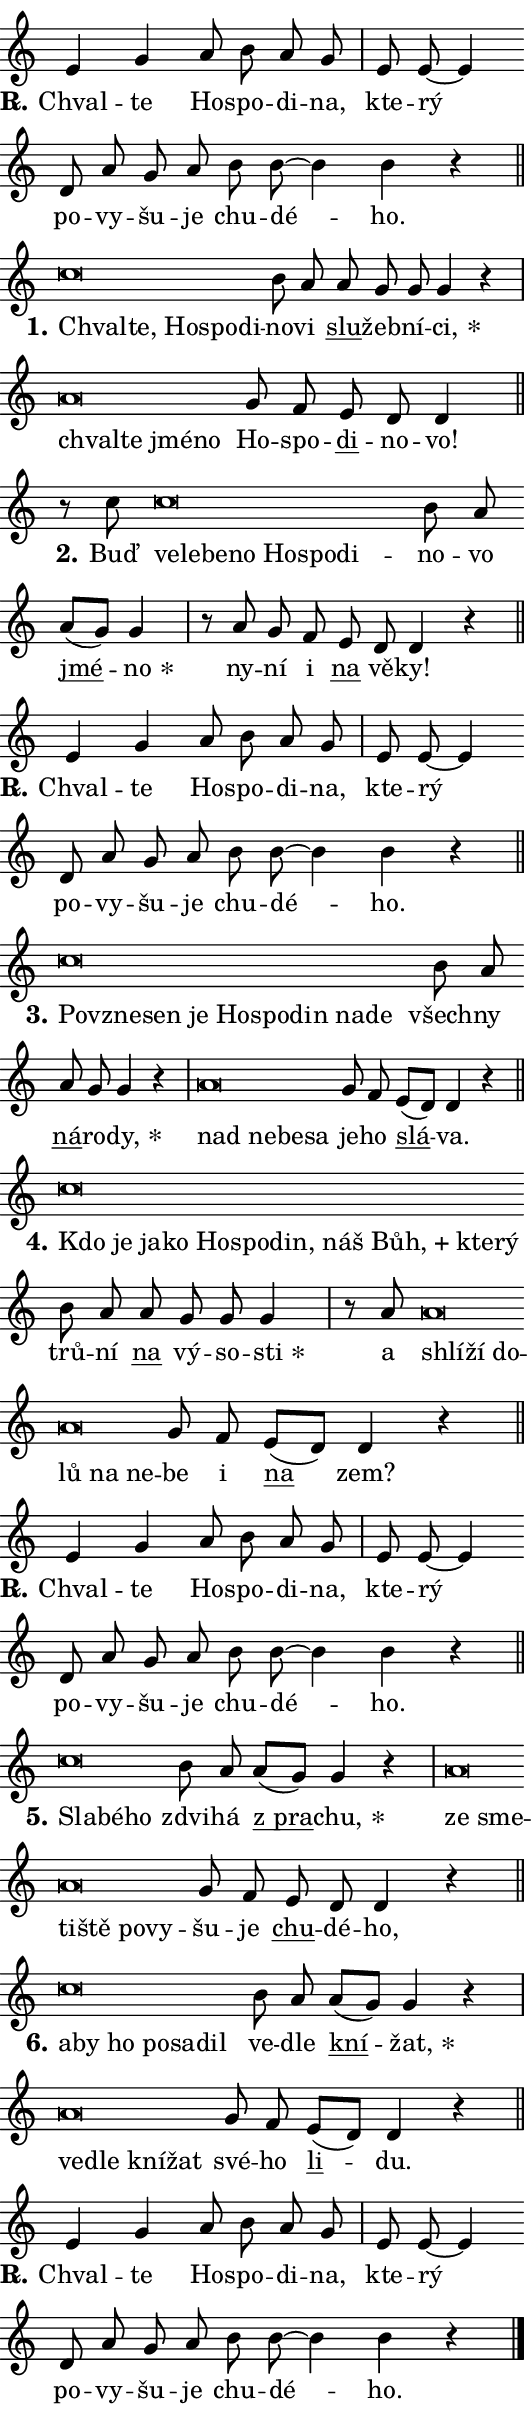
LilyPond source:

\version "2.24.0"
\header { tagline = "" }
\paper {
  indent = 0\cm
  top-margin = 0\cm
  right-margin = 0.13\cm % to fit lyric hyphens
  bottom-margin = 0\cm
  left-margin = 0\cm
  paper-width = 9\cm
  page-breaking = #ly:one-page-breaking
  system-system-spacing.basic-distance = #11
  score-system-spacing.basic-distance = #11
  ragged-last = ##f
}


%% Author: Thomas Morley
%% https://lists.gnu.org/archive/html/lilypond-user/2020-05/msg00002.html
#(define (line-position grob)
"Returns position of @var[grob} in current system:
   @code{'start}, if at first time-step
   @code{'end}, if at last time-step
   @code{'middle} otherwise
"
  (let* ((col (ly:item-get-column grob))
         (ln (ly:grob-object col 'left-neighbor))
         (rn (ly:grob-object col 'right-neighbor))
         (col-to-check-left (if (ly:grob? ln) ln col))
         (col-to-check-right (if (ly:grob? rn) rn col))
         (break-dir-left
           (and
             (ly:grob-property col-to-check-left 'non-musical #f)
             (ly:item-break-dir col-to-check-left)))
         (break-dir-right
           (and
             (ly:grob-property col-to-check-right 'non-musical #f)
             (ly:item-break-dir col-to-check-right))))
        (cond ((eqv? 1 break-dir-left) 'start)
              ((eqv? -1 break-dir-right) 'end)
              (else 'middle))))

#(define (tranparent-at-line-position vctor)
  (lambda (grob)
  "Relying on @code{line-position} select the relevant enry from @var{vctor}.
Used to determine transparency,"
    (case (line-position grob)
      ((end) (not (vector-ref vctor 0)))
      ((middle) (not (vector-ref vctor 1)))
      ((start) (not (vector-ref vctor 2))))))

noteHeadBreakVisibility =
#(define-music-function (break-visibility)(vector?)
"Makes @code{NoteHead}s transparent relying on @var{break-visibility}"
#{
  \override NoteHead.transparent =
    #(tranparent-at-line-position break-visibility)
#})

#(define delete-ledgers-for-transparent-note-heads
  (lambda (grob)
    "Reads whether a @code{NoteHead} is transparent.
If so this @code{NoteHead} is removed from @code{'note-heads} from
@var{grob}, which is supposed to be @code{LedgerLineSpanner}.
As a result ledgers are not printed for this @code{NoteHead}"
    (let* ((nhds-array (ly:grob-object grob 'note-heads))
           (nhds-list
             (if (ly:grob-array? nhds-array)
                 (ly:grob-array->list nhds-array)
                 '()))
           ;; Relies on the transparent-property being done before
           ;; Staff.LedgerLineSpanner.after-line-breaking is executed.
           ;; This is fragile ...
           (to-keep
             (remove
               (lambda (nhd)
                 (ly:grob-property nhd 'transparent #f))
               nhds-list)))
      ;; TODO find a better method to iterate over grob-arrays, similiar
      ;; to filter/remove etc for lists
      ;; For now rebuilt from scratch
      (set! (ly:grob-object grob 'note-heads)  '())
      (for-each
        (lambda (nhd)
          (ly:pointer-group-interface::add-grob grob 'note-heads nhd))
        to-keep))))

squashNotes = {
  \override NoteHead.X-extent = #'(-0.2 . 0.2)
  \override NoteHead.Y-extent = #'(-0.75 . 0)
  \override NoteHead.stencil =
    #(lambda (grob)
       (let ((pos (ly:grob-property grob 'staff-position)))
         (begin
           (if (< pos -7) (display "ERROR: Lower brevis then expected\n") (display ""))
           (if (<= pos -6) ly:text-interface::print ly:note-head::print))))
}
unSquashNotes = {
  \revert NoteHead.X-extent
  \revert NoteHead.Y-extent
  \revert NoteHead.stencil
}

hideNotes = \noteHeadBreakVisibility #begin-of-line-visible
unHideNotes = \noteHeadBreakVisibility #all-visible

% work-around for resetting accidentals
% https://lilypond.org/doc/v2.23/Documentation/notation/displaying-rhythms#unmetered-music
cadenzaMeasure = {
  \cadenzaOff
  \partial 1024 s1024
  \cadenzaOn
}

#(define-markup-command (accent layout props text) (markup?)
  "Underline accented syllable"
  (interpret-markup layout props
    #{\markup \override #'(offset . 4.3) \underline { #text }#}))

responsum = \markup \concat {
  "R" \hspace #-1.05 \path #0.1 #'((moveto 0 0.07) (lineto 0.9 0.8)) \hspace #0.05 "."
}

spaceSize = #0.6828661417322834 % exact space size for TeX Gyre Schola

\layout {
  \context {
    \Staff
    \remove "Time_signature_engraver"
    \override LedgerLineSpanner.after-line-breaking = #delete-ledgers-for-transparent-note-heads
  }
  \context {
    \Lyrics {
      \override LyricSpace.minimum-distance = \spaceSize
      \override LyricText.font-name = #"TeX Gyre Schola"
      \override LyricText.font-size = 1
      \override StanzaNumber.font-name = #"TeX Gyre Schola Bold"
      \override StanzaNumber.font-size = 1
    }
  }
  \context {
    \Score 
    \override NoteHead.text =
      #(lambda (grob) 
        (let ((pos (ly:grob-property grob 'staff-position)))
          #{\markup {
            \combine
              \halign #-0.55 \raise #(if (= pos -6) 0 0.5) \override #'(thickness . 2) \draw-line #'(3.2 . 0)
              \musicglyph "noteheads.sM1"
          }#}))
  }
}

% magnetic-lyrics.ily
%
%   written by
%     Jean Abou Samra <jean@abou-samra.fr>
%     Werner Lemberg <wl@gnu.org>
%
%   adapted by
%     Jiri Hon <jiri.hon@gmail.com>
%
% Version 2022-Apr-15

% https://www.mail-archive.com/lilypond-user@gnu.org/msg149350.html

#(define (Left_hyphen_pointer_engraver context)
   "Collect syllable-hyphen-syllable occurrences in lyrics and store
them in properties.  This engraver only looks to the left.  For
example, if the lyrics input is @code{foo -- bar}, it does the
following.

@itemize @bullet
@item
Set the @code{text} property of the @code{LyricHyphen} grob between
@q{foo} and @q{bar} to @code{foo}.

@item
Set the @code{left-hyphen} property of the @code{LyricText} grob with
text @q{foo} to the @code{LyricHyphen} grob between @q{foo} and
@q{bar}.
@end itemize

Use this auxiliary engraver in combination with the
@code{lyric-@/text::@/apply-@/magnetic-@/offset!} hook."
   (let ((hyphen #f)
         (text #f))
     (make-engraver
      (acknowledgers
       ((lyric-syllable-interface engraver grob source-engraver)
        (set! text grob)))
      (end-acknowledgers
       ((lyric-hyphen-interface engraver grob source-engraver)
        ;(when (not (grob::has-interface grob 'lyric-space-interface))
          (set! hyphen grob)));)
      ((stop-translation-timestep engraver)
       (when (and text hyphen)
         (ly:grob-set-object! text 'left-hyphen hyphen))
       (set! text #f)
       (set! hyphen #f)))))

#(define (lyric-text::apply-magnetic-offset! grob)
   "If the space between two syllables is less than the value in
property @code{LyricText@/.details@/.squash-threshold}, move the right
syllable to the left so that it gets concatenated with the left
syllable.

Use this function as a hook for
@code{LyricText@/.after-@/line-@/breaking} if the
@code{Left_@/hyphen_@/pointer_@/engraver} is active."
   (let ((hyphen (ly:grob-object grob 'left-hyphen #f)))
     (when hyphen
       (let ((left-text (ly:spanner-bound hyphen LEFT)))
         (when (grob::has-interface left-text 'lyric-syllable-interface)
           (let* ((common (ly:grob-common-refpoint grob left-text X))
                  (this-x-ext (ly:grob-extent grob common X))
                  (left-x-ext
                   (begin
                     ;; Trigger magnetism for left-text.
                     (ly:grob-property left-text 'after-line-breaking)
                     (ly:grob-extent left-text common X)))
                  ;; `delta` is the gap width between two syllables.
                  (delta (- (interval-start this-x-ext)
                            (interval-end left-x-ext)))
                  (details (ly:grob-property grob 'details))
                  (threshold (assoc-get 'squash-threshold details 0.2)))
             (when (< delta threshold)
               (let* (;; We have to manipulate the input text so that
                      ;; ligatures crossing syllable boundaries are not
                      ;; disabled.  For languages based on the Latin
                      ;; script this is essentially a beautification.
                      ;; However, for non-Western scripts it can be a
                      ;; necessity.
                      (lt (ly:grob-property left-text 'text))
                      (rt (ly:grob-property grob 'text))
                      (is-space (grob::has-interface hyphen 'lyric-space-interface))
                      (space (if is-space " " ""))
                      (extra-delta (if is-space spaceSize 0))
                      ;; Append new syllable.
                      (ltrt-space (if (and (string? lt) (string? rt))
                                (string-append lt space rt)
                                (make-concat-markup (list lt space rt))))
                      ;; Right-align `ltrt` to the right side.
                      (ltrt-space-markup (grob-interpret-markup
                               grob
                               (make-translate-markup
                                (cons (interval-length this-x-ext) 0)
                                (make-right-align-markup ltrt-space)))))
                 (begin
                   ;; Don't print `left-text`.
                   (ly:grob-set-property! left-text 'stencil #f)
                   ;; Set text and stencil (which holds all collected
                   ;; syllables so far) and shift it to the left.
                   (ly:grob-set-property! grob 'text ltrt-space)
                   (ly:grob-set-property! grob 'stencil ltrt-space-markup)
                   (ly:grob-translate-axis! grob (- (- delta extra-delta)) X))))))))))


#(define (lyric-hyphen::displace-bounds-first grob)
   ;; Make very sure this callback isn't triggered too early.
   (let ((left (ly:spanner-bound grob LEFT))
         (right (ly:spanner-bound grob RIGHT)))
     (ly:grob-property left 'after-line-breaking)
     (ly:grob-property right 'after-line-breaking)
     (ly:lyric-hyphen::print grob)))

squashThreshold = #0.4

\layout {
  \context {
    \Lyrics
    \consists #Left_hyphen_pointer_engraver
    \override LyricText.after-line-breaking =
      #lyric-text::apply-magnetic-offset!
    \override LyricHyphen.stencil = #lyric-hyphen::displace-bounds-first
    \override LyricText.details.squash-threshold = \squashThreshold
    \override LyricHyphen.minimum-distance = 0
    \override LyricHyphen.minimum-length = \squashThreshold
  }
}

squashText = \override LyricText.details.squash-threshold = 9999
unSquashText = \override LyricText.details.squash-threshold = \squashThreshold

leftText = \override LyricText.self-alignment-X = #LEFT
unLeftText = \revert LyricText.self-alignment-X

starOffset = #(lambda (grob) 
                (let ((x_offset (ly:self-alignment-interface::aligned-on-x-parent grob)))
                  (if (= x_offset 0) 0 (+ x_offset 1.2))))

star = #(define-music-function (syllable)(string?)
"Append star separator at the end of a syllable"
#{
  \once \override LyricText.X-offset = #starOffset
  \lyricmode { \markup {
    #syllable
    \override #'((font-name . "TeX Gyre Schola Bold")) \hspace #0.2 \lower #0.65 \larger "*"
  } }
#})

starAccent = #(define-music-function (syllable)(string?)
"Append star separator at the end of a syllable and make accent"
#{
  \once \override LyricText.X-offset = #starOffset
  \lyricmode { \markup {
    \accent #syllable
    \override #'((font-name . "TeX Gyre Schola Bold")) \hspace #0.2 \lower #0.65 \larger "*"
  } }
#})

breath = #(define-music-function (syllable)(string?)
"Append breathing indicator at the end of a syllable"
#{
  \lyricmode { \markup { #syllable "+" } }
#})

optionalBreath = #(define-music-function (syllable)(string?)
"Append optional breathing indicator at the end of a syllable"
#{
  \lyricmode { \markup { #syllable "(+)" } }
#})


\score {
    <<
        \new Voice = "melody" { \cadenzaOn \key c \major \relative { e'4 g a8 b a g \cadenzaMeasure \bar "|" e e~ e4 \bar "" d8 a' g a \bar "" b b~ b4 b r \cadenzaMeasure \bar "||" \break } }
        \new Lyrics \lyricsto "melody" { \lyricmode { \set stanza = \responsum
Chval -- te Ho -- spo -- di -- na, kte -- rý po -- vy -- šu -- je chu -- dé -- ho. } }
    >>
    \layout {}
}

\score {
    <<
        \new Voice = "melody" { \cadenzaOn \key c \major \relative { \squashNotes c''\breve*1/16 \hideNotes \breve*1/16 \bar "" \breve*1/16 \bar "" \breve*1/16 \breve*1/16 \bar "" \unHideNotes \unSquashNotes b8 a \bar "" a g g g4 r \cadenzaMeasure \bar "|" \squashNotes a\breve*1/16 \hideNotes \breve*1/16 \bar "" \breve*1/16 \breve*1/16 \bar "" \unHideNotes \unSquashNotes g8 f \bar "" e d d4 \cadenzaMeasure \bar "||" \break } }
        \new Lyrics \lyricsto "melody" { \lyricmode { \set stanza = "1."
\leftText Chval -- \squashText te, Ho -- spo -- di -- \unLeftText \unSquashText no -- vi \markup \accent slu -- žeb -- ní -- \star ci, \leftText chval -- \squashText te jmé -- no \unLeftText \unSquashText Ho -- spo -- \markup \accent di -- no -- vo! } }
    >>
    \layout {}
}

\score {
    <<
        \new Voice = "melody" { \cadenzaOn \key c \major \relative { r8 c''8 \squashNotes c\breve*1/16 \hideNotes \breve*1/16 \bar "" \breve*1/16 \bar "" \breve*1/16 \bar "" \breve*1/16 \bar "" \breve*1/16 \breve*1/16 \bar "" \unHideNotes \unSquashNotes b8 a \bar "" a[( g)] g4 \cadenzaMeasure \bar "|" r8 a g8 f \bar "" e d d4 r \cadenzaMeasure \bar "||" \break } }
        \new Lyrics \lyricsto "melody" { \lyricmode { \set stanza = "2."
Buď \leftText ve -- \squashText le -- be -- no Ho -- spo -- di -- \unLeftText \unSquashText no -- vo \markup \accent jmé -- \star no ny -- ní i \markup \accent na vě -- ky! } }
    >>
    \layout {}
}

\score {
    <<
        \new Voice = "melody" { \cadenzaOn \key c \major \relative { e'4 g a8 b a g \cadenzaMeasure \bar "|" e e~ e4 \bar "" d8 a' g a \bar "" b b~ b4 b r \cadenzaMeasure \bar "||" \break } }
        \new Lyrics \lyricsto "melody" { \lyricmode { \set stanza = \responsum
Chval -- te Ho -- spo -- di -- na, kte -- rý po -- vy -- šu -- je chu -- dé -- ho. } }
    >>
    \layout {}
}

\score {
    <<
        \new Voice = "melody" { \cadenzaOn \key c \major \relative { \squashNotes c''\breve*1/16 \hideNotes \breve*1/16 \bar "" \breve*1/16 \bar "" \breve*1/16 \bar "" \breve*1/16 \bar "" \breve*1/16 \bar "" \breve*1/16 \bar "" \breve*1/16 \breve*1/16 \bar "" \unHideNotes \unSquashNotes b8 a \bar "" a g g4 r \cadenzaMeasure \bar "|" \squashNotes a\breve*1/16 \hideNotes \breve*1/16 \bar "" \breve*1/16 \breve*1/16 \bar "" \unHideNotes \unSquashNotes g8 f \bar "" e[( d)] d4 r \cadenzaMeasure \bar "||" \break } }
        \new Lyrics \lyricsto "melody" { \lyricmode { \set stanza = "3."
\leftText Po -- \squashText vzne -- sen je Ho -- spo -- din na -- de \unLeftText \unSquashText všech -- ny \markup \accent ná -- ro -- \star dy, \leftText nad \squashText ne -- be -- sa \unLeftText \unSquashText je -- ho \markup \accent slá -- va. } }
    >>
    \layout {}
}

\score {
    <<
        \new Voice = "melody" { \cadenzaOn \key c \major \relative { \squashNotes c''\breve*1/16 \hideNotes \breve*1/16 \bar "" \breve*1/16 \bar "" \breve*1/16 \bar "" \breve*1/16 \bar "" \breve*1/16 \bar "" \breve*1/16 \bar "" \breve*1/16 \bar "" \breve*1/16 \bar "" \breve*1/16 \breve*1/16 \bar "" \unHideNotes \unSquashNotes b8 a \bar "" a g g g4 \cadenzaMeasure \bar "|" r8 a8 \squashNotes a\breve*1/16 \hideNotes \breve*1/16 \bar "" \breve*1/16 \bar "" \breve*1/16 \bar "" \breve*1/16 \breve*1/16 \bar "" \unHideNotes \unSquashNotes g8 f \bar "" e[( d)] d4 r \cadenzaMeasure \bar "||" \break } }
        \new Lyrics \lyricsto "melody" { \lyricmode { \set stanza = "4."
\leftText Kdo \squashText je ja -- ko Ho -- spo -- din, náš \breath "Bůh," kte -- rý \unLeftText \unSquashText trů -- ní \markup \accent na vý -- so -- \star sti a \leftText shlí -- \squashText ží do -- lů na ne -- \unLeftText \unSquashText be i \markup \accent na zem? } }
    >>
    \layout {}
}

\score {
    <<
        \new Voice = "melody" { \cadenzaOn \key c \major \relative { e'4 g a8 b a g \cadenzaMeasure \bar "|" e e~ e4 \bar "" d8 a' g a \bar "" b b~ b4 b r \cadenzaMeasure \bar "||" \break } }
        \new Lyrics \lyricsto "melody" { \lyricmode { \set stanza = \responsum
Chval -- te Ho -- spo -- di -- na, kte -- rý po -- vy -- šu -- je chu -- dé -- ho. } }
    >>
    \layout {}
}

\score {
    <<
        \new Voice = "melody" { \cadenzaOn \key c \major \relative { \squashNotes c''\breve*1/16 \hideNotes \breve*1/16 \breve*1/16 \bar "" \unHideNotes \unSquashNotes b8 a \bar "" a[( g)] g4 r \cadenzaMeasure \bar "|" \squashNotes a\breve*1/16 \hideNotes \breve*1/16 \bar "" \breve*1/16 \bar "" \breve*1/16 \bar "" \breve*1/16 \breve*1/16 \bar "" \unHideNotes \unSquashNotes g8 f \bar "" e d d4 r \cadenzaMeasure \bar "||" \break } }
        \new Lyrics \lyricsto "melody" { \lyricmode { \set stanza = "5."
\leftText Sla -- \squashText bé -- ho \unLeftText \unSquashText zdvi -- há \markup \accent "z pra" -- \star chu, \leftText ze \squashText sme -- ti -- ště po -- vy -- \unLeftText \unSquashText šu -- je \markup \accent chu -- dé -- ho, } }
    >>
    \layout {}
}

\score {
    <<
        \new Voice = "melody" { \cadenzaOn \key c \major \relative { \squashNotes c''\breve*1/16 \hideNotes \breve*1/16 \bar "" \breve*1/16 \bar "" \breve*1/16 \bar "" \breve*1/16 \breve*1/16 \bar "" \unHideNotes \unSquashNotes b8 a \bar "" a[( g)] g4 r \cadenzaMeasure \bar "|" \squashNotes a\breve*1/16 \hideNotes \breve*1/16 \bar "" \breve*1/16 \breve*1/16 \bar "" \unHideNotes \unSquashNotes g8 f \bar "" e[( d)] d4 r \cadenzaMeasure \bar "||" \break } }
        \new Lyrics \lyricsto "melody" { \lyricmode { \set stanza = "6."
\leftText a -- \squashText by ho po -- sa -- dil \unLeftText \unSquashText ve -- dle \markup \accent kní -- \star žat, \leftText ve -- \squashText dle kní -- žat \unLeftText \unSquashText své -- ho \markup \accent li -- du. } }
    >>
    \layout {}
}

\score {
    <<
        \new Voice = "melody" { \cadenzaOn \key c \major \relative { e'4 g a8 b a g \cadenzaMeasure \bar "|" e e~ e4 \bar "" d8 a' g a \bar "" b b~ b4 b r \cadenzaMeasure \bar "||" \break } \bar "|." }
        \new Lyrics \lyricsto "melody" { \lyricmode { \set stanza = \responsum
Chval -- te Ho -- spo -- di -- na, kte -- rý po -- vy -- šu -- je chu -- dé -- ho. } }
    >>
    \layout {}
}
